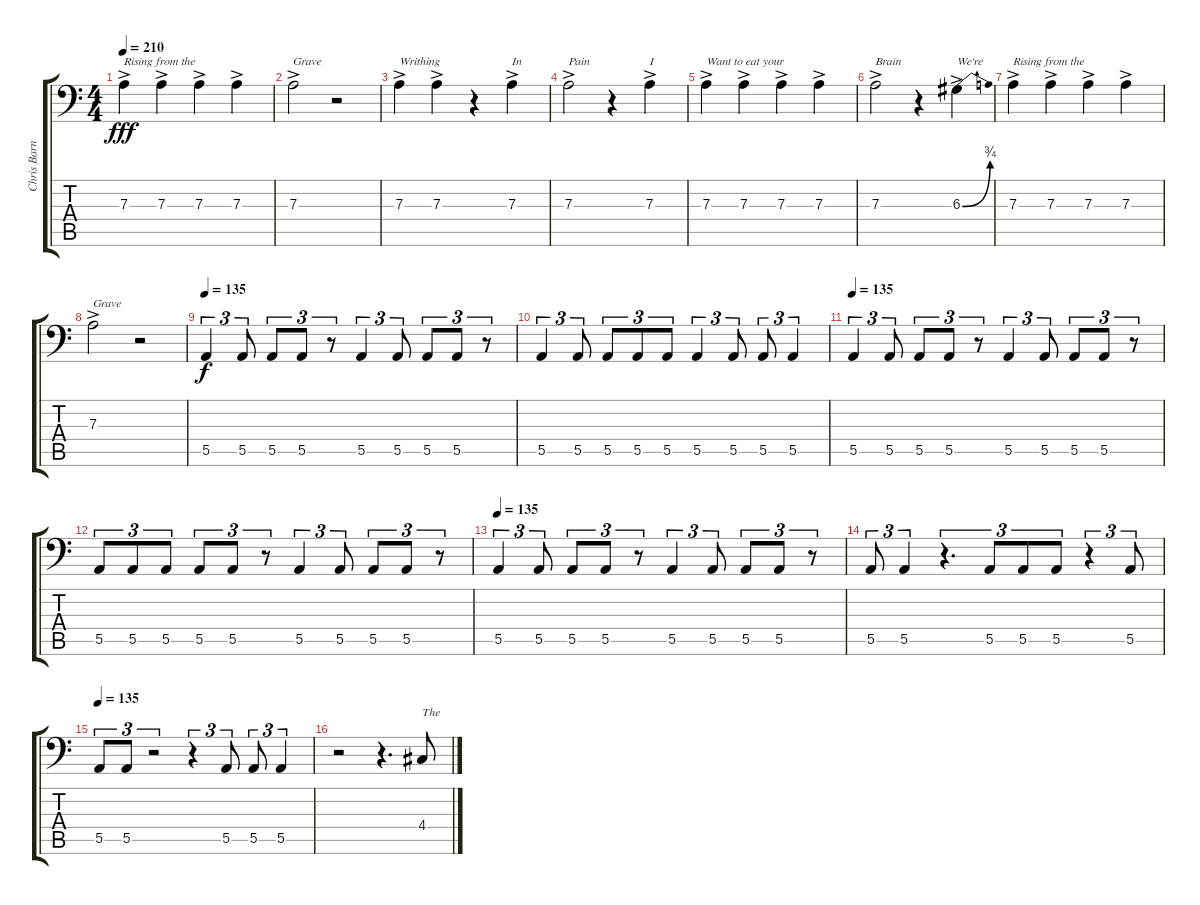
\track ("Chris Barnes (Vocals)" "Chris Barn") {instrument lead8bassandlead}
\staff {score tabs}
\tuning (B3 Gb3 D3 A2 E2 A1) {hide}
\ts (4 4)
\tempo 210
\clef f4
\ks c
7.3{ac}.4{txt "Rising from the " dy fff} 7.3{ac}.4 7.3{ac}.4 7.3{ac}.4 |
7.3{ac}.2{txt "Grave"} r.2 |
7.3{ac}.4{txt "Writhing"} 7.3{ac}.4 r.4 7.3{ac}.4{txt "In"} |
7.3{ac}.2{txt "Pain"} r.4 7.3{ac}.4{txt "I "} |
7.3{ac}.4{txt "Want to eat your "} 7.3{ac}.4 7.3{ac}.4 7.3{ac}.4 |
7.3{ac}.2{txt "Brain"} r.4 6.3{be (bend 0 0 60 3) ac}.4{txt "We're"} |
7.3{ac}.4{txt "Rising from the "} 7.3{ac}.4 7.3{ac}.4 7.3{ac}.4 |
7.3{ac}.2{txt "Grave"} r.2 |
\tempo 135
5.5.4{tu (3 2) dy f} 5.5.8{tu (3 2)} 5.5.8{tu (3 2)} 5.5.8{tu (3 2)} r.8{tu (3 2)} 5.5.4{tu (3 2)} 5.5.8{tu (3 2)} 5.5.8{tu (3 2)} 5.5.8{tu (3 2)} r.8{tu (3 2)} |
5.5.4{tu (3 2)} 5.5.8{tu (3 2)} 5.5.8{tu (3 2)} 5.5.8{tu (3 2)} 5.5.8{tu (3 2)} 5.5.4{tu (3 2)} 5.5.8{tu (3 2)} 5.5.8{tu (3 2)} 5.5.4{tu (3 2)} |
\tempo 135
5.5.4{tu (3 2)} 5.5.8{tu (3 2)} 5.5.8{tu (3 2)} 5.5.8{tu (3 2)} r.8{tu (3 2)} 5.5.4{tu (3 2)} 5.5.8{tu (3 2)} 5.5.8{tu (3 2)} 5.5.8{tu (3 2)} r.8{tu (3 2)} |
5.5.8{tu (3 2)} 5.5.8{tu (3 2)} 5.5.8{tu (3 2)} 5.5.8{tu (3 2)} 5.5.8{tu (3 2)} r.8{tu (3 2)} 5.5.4{tu (3 2)} 5.5.8{tu (3 2)} 5.5.8{tu (3 2)} 5.5.8{tu (3 2)} r.8{tu (3 2)} |
\tempo 135
5.5.4{tu (3 2)} 5.5.8{tu (3 2)} 5.5.8{tu (3 2)} 5.5.8{tu (3 2)} r.8{tu (3 2)} 5.5.4{tu (3 2)} 5.5.8{tu (3 2)} 5.5.8{tu (3 2)} 5.5.8{tu (3 2)} r.8{tu (3 2)} |
5.5.8{tu (3 2)} 5.5.4{tu (3 2)} r.4{d tu (3 2)} 5.5.8{tu (3 2)} 5.5.8{tu (3 2)} 5.5.8{tu (3 2)} r.4{tu (3 2)} 5.5.8{tu (3 2)} |
\tempo 135
5.5.8{tu (3 2)} 5.5.8{tu (3 2)} r.2{tu (3 2)} r.4{tu (3 2)} 5.5.8{tu (3 2)} 5.5.8{tu (3 2)} 5.5.4{tu (3 2)} |
r.2 r.4{d} 4.4.8{txt "The"}
